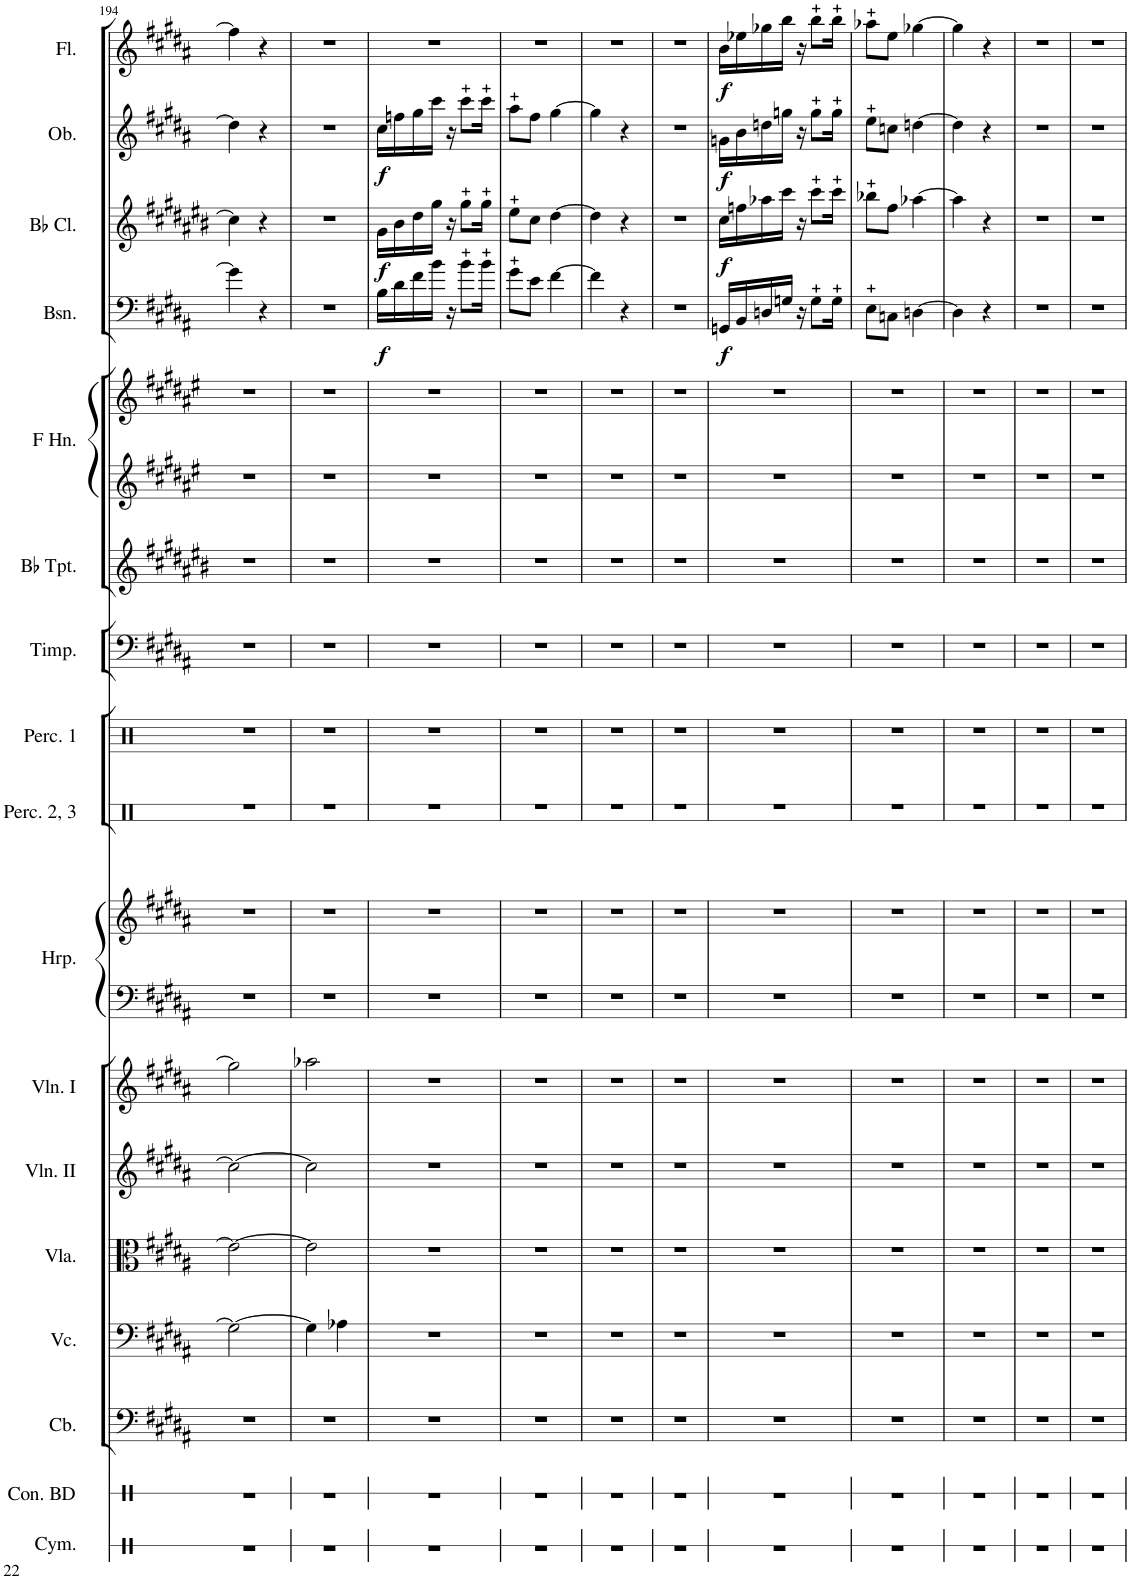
**kern	**kern	**kern	**kern	**kern	**kern	**kern	**kern	**kern	**kern	**kern	**kern	**kern	**kern	**kern	**kern	**dynam	**kern	**dynam	**kern	**dynam	**kern	**dynam
*part17	*part16	*part15	*part14	*part13	*part12	*part11	*part10	*part10	*part9	*part8	*part7	*part6	*part5	*part5	*part4	*part4	*part3	*part3	*part2	*part2	*part1	*part1
*staff19	*staff18	*staff17	*staff16	*staff15	*staff14	*staff13	*staff12	*staff11	*staff10	*staff9	*staff8	*staff7	*staff6	*staff5	*staff4	*staff4	*staff3	*staff3	*staff2	*staff2	*staff1	*staff1
*I"Cymbal	*I"Concert Bass Drum	*I"Contrabasses	*I"Violoncellos	*I"Violas	*I"Violins II	*I"Violins I	*I"Harp	*	*I"Percussion 2, 3	*I"Percussion 1	*I"Timpani	*I"Trumpets in Bb	*I"Horns in F	*	*I"Bassoons	*	*I"Clarinets in Bb	*	*I"Oboes	*	*I"Flutes	*
*I'Cym.	*I'Con. BD	*I'Cb.	*I'Vc.	*I'Vla.	*I'Vln. II	*I'Vln. I	*I'Hrp.	*	*I'Perc. 2, 3	*I'Perc. 1	*I'Timp.	*	*	*	*I'Bsn.	*	*	*	*I'Ob.	*	*I'Fl.	*
!!LO:PB:g=z
*clefX	*clefX	*clefF4	*clefF4	*clefC3	*clefG2	*clefG2	*clefF4	*clefG2	*clefX	*clefG2	*clefF4	*clefG2	*clefG2	*clefG2	*clefF4	*	*clefG2	*	*clefG2	*	*clefG2	*
*	*	*Trd7c12	*	*	*	*	*	*	*	*	*	*Trd1c2	*Trd4c7	*Trd4c7	*	*	*Trd1c2	*	*	*	*	*
*k[]	*k[]	*k[f#c#g#d#a#]	*k[f#c#g#d#a#]	*k[f#c#g#d#a#]	*k[f#c#g#d#a#]	*k[f#c#g#d#a#]	*k[f#c#g#d#a#]	*k[f#c#g#d#a#]	*k[]	*k[f#c#g#d#a#]	*k[f#c#g#d#a#]	*k[f#c#g#d#a#e#b#]	*k[f#c#g#d#a#e#]	*k[f#c#g#d#a#e#]	*k[f#c#g#d#a#]	*	*k[f#c#g#d#a#e#b#]	*	*k[f#c#g#d#a#]	*	*k[f#c#g#d#a#]	*
*M2/4	*M2/4	*M2/4	*M2/4	*M2/4	*M2/4	*M2/4	*M2/4	*M2/4	*M2/4	*M2/4	*M2/4	*M2/4	*M2/4	*M2/4	*M2/4	*	*M2/4	*	*M2/4	*	*M2/4	*
=194	=194	=194	=194	=194	=194	=194	=194	=194	=194	=194	=194	=194	=194	=194	=194	=194	=194	=194	=194	=194	=194	=194
2r	2r	2r	2G\_	2e\_	2ccn\_	2gg\]	2r	2r	2r	2r	2r	2r	2r	2r	4g\]	.	4cc#\]	.	4dd\]	.	4ff#\]	.
.	.	.	.	.	.	.	.	.	.	.	.	.	.	.	4r	.	4r	.	4r	.	4r	.
=195	=195	=195	=195	=195	=195	=195	=195	=195	=195	=195	=195	=195	=195	=195	=195	=195	=195	=195	=195	=195	=195	=195
2r	2r	2r	4G\]	2e\]	2cc\]	2aa-X\	2r	2r	2r	2r	2r	2r	2r	2r	2r	.	2r	.	2r	.	2r	.
.	.	.	4A-X\	.	.	.	.	.	.	.	.	.	.	.	.	.	.	.	.	.	.	.
=196	=196	=196	=196	=196	=196	=196	=196	=196	=196	=196	=196	=196	=196	=196	=196	=196	=196	=196	=196	=196	=196	=196
!	!	!	!	!	!	!	!	!	!	!	!	!	!	!	!	!LO:DY:b	!	!LO:DY:b	!	!LO:DY:b	!	!
2r	2r	2r	2r	2r	2r	2r	2r	2r	2r	2r	2r	2r	2r	2r	16B\LL	f	16g#\LL	f	16cc#\LL	f	2r	.
.	.	.	.	.	.	.	.	.	.	.	.	.	.	.	16d#\	.	16b#\	.	16ffn\	.	.	.
.	.	.	.	.	.	.	.	.	.	.	.	.	.	.	16f#\	.	16dd#\	.	16gg#\	.	.	.
.	.	.	.	.	.	.	.	.	.	.	.	.	.	.	16b\JJ	.	16gg#\JJ	.	16ccc#\JJ	.	.	.
.	.	.	.	.	.	.	.	.	.	.	.	.	.	.	16r	.	16r	.	16r	.	.	.
.	.	.	.	.	.	.	.	.	.	.	.	.	.	.	8b\L	.	8gg#\L	.	8ccc#\L	.	.	.
.	.	.	.	.	.	.	.	.	.	.	.	.	.	.	16b\Jk	.	16gg#\Jk	.	16ccc#\Jk	.	.	.
=197	=197	=197	=197	=197	=197	=197	=197	=197	=197	=197	=197	=197	=197	=197	=197	=197	=197	=197	=197	=197	=197	=197
2r	2r	2r	2r	2r	2r	2r	2r	2r	2r	2r	2r	2r	2r	2r	8g#\L	.	8ee#\L	.	8aa#\L	.	2r	.
.	.	.	.	.	.	.	.	.	.	.	.	.	.	.	8e\J	.	8cc#\J	.	8ff#\J	.	.	.
.	.	.	.	.	.	.	.	.	.	.	.	.	.	.	[4f#\	.	[4dd#\	.	[4gg#\	.	.	.
=198	=198	=198	=198	=198	=198	=198	=198	=198	=198	=198	=198	=198	=198	=198	=198	=198	=198	=198	=198	=198	=198	=198
2r	2r	2r	2r	2r	2r	2r	2r	2r	2r	2r	2r	2r	2r	2r	4f#\]	.	4dd#\]	.	4gg#\]	.	2r	.
.	.	.	.	.	.	.	.	.	.	.	.	.	.	.	4r	.	4r	.	4r	.	.	.
=199	=199	=199	=199	=199	=199	=199	=199	=199	=199	=199	=199	=199	=199	=199	=199	=199	=199	=199	=199	=199	=199	=199
2r	2r	2r	2r	2r	2r	2r	2r	2r	2r	2r	2r	2r	2r	2r	2r	.	2r	.	2r	.	2r	.
=200	=200	=200	=200	=200	=200	=200	=200	=200	=200	=200	=200	=200	=200	=200	=200	=200	=200	=200	=200	=200	=200	=200
!	!	!	!	!	!	!	!	!	!	!	!	!	!	!	!	!LO:DY:b	!	!LO:DY:b	!	!LO:DY:b	!	!LO:DY:b
2r	2r	2r	2r	2r	2r	2r	2r	2r	2r	2r	2r	2r	2r	2r	16GGn/LL	f	16cc#\LL	f	16gn\LL	f	16b\LL	f
.	.	.	.	.	.	.	.	.	.	.	.	.	.	.	16BB/	.	16ffn\	.	16b\	.	16ee-X\	.
.	.	.	.	.	.	.	.	.	.	.	.	.	.	.	16Dn/	.	16aa-X\	.	16ddn\	.	16gg-X\	.
.	.	.	.	.	.	.	.	.	.	.	.	.	.	.	16Gn/JJ	.	16ccc#\JJ	.	16ggn\JJ	.	16bb\JJ	.
.	.	.	.	.	.	.	.	.	.	.	.	.	.	.	16r	.	16r	.	16r	.	16r	.
.	.	.	.	.	.	.	.	.	.	.	.	.	.	.	8G\L	.	8ccc#\L	.	8gg\L	.	8bb\L	.
.	.	.	.	.	.	.	.	.	.	.	.	.	.	.	16G\Jk	.	16ccc#\Jk	.	16gg\Jk	.	16bb\Jk	.
=201	=201	=201	=201	=201	=201	=201	=201	=201	=201	=201	=201	=201	=201	=201	=201	=201	=201	=201	=201	=201	=201	=201
2r	2r	2r	2r	2r	2r	2r	2r	2r	2r	2r	2r	2r	2r	2r	8E\L	.	8bb-X\L	.	8ee\L	.	8aa-X\L	.
.	.	.	.	.	.	.	.	.	.	.	.	.	.	.	8Cn\J	.	8ff#\J	.	8ccn\J	.	8ee\J	.
.	.	.	.	.	.	.	.	.	.	.	.	.	.	.	[4Dn\	.	[4aa-X\	.	[4ddn\	.	[4gg-X\	.
=202	=202	=202	=202	=202	=202	=202	=202	=202	=202	=202	=202	=202	=202	=202	=202	=202	=202	=202	=202	=202	=202	=202
2r	2r	2r	2r	2r	2r	2r	2r	2r	2r	2r	2r	2r	2r	2r	4D\]	.	4aa-\]	.	4dd\]	.	4gg-\]	.
.	.	.	.	.	.	.	.	.	.	.	.	.	.	.	4r	.	4r	.	4r	.	4r	.
=203	=203	=203	=203	=203	=203	=203	=203	=203	=203	=203	=203	=203	=203	=203	=203	=203	=203	=203	=203	=203	=203	=203
2r	2r	2r	2r	2r	2r	2r	2r	2r	2r	2r	2r	2r	2r	2r	2r	.	2r	.	2r	.	2r	.
=204	=204	=204	=204	=204	=204	=204	=204	=204	=204	=204	=204	=204	=204	=204	=204	=204	=204	=204	=204	=204	=204	=204
2r	2r	2r	2r	2r	2r	2r	2r	2r	2r	2r	2r	2r	2r	2r	2r	.	2r	.	2r	.	2r	.
=	=	=	=	=	=	=	=	=	=	=	=	=	=	=	=	=	=	=	=	=	=	=
*-	*-	*-	*-	*-	*-	*-	*-	*-	*-	*-	*-	*-	*-	*-	*-	*-	*-	*-	*-	*-	*-	*-
